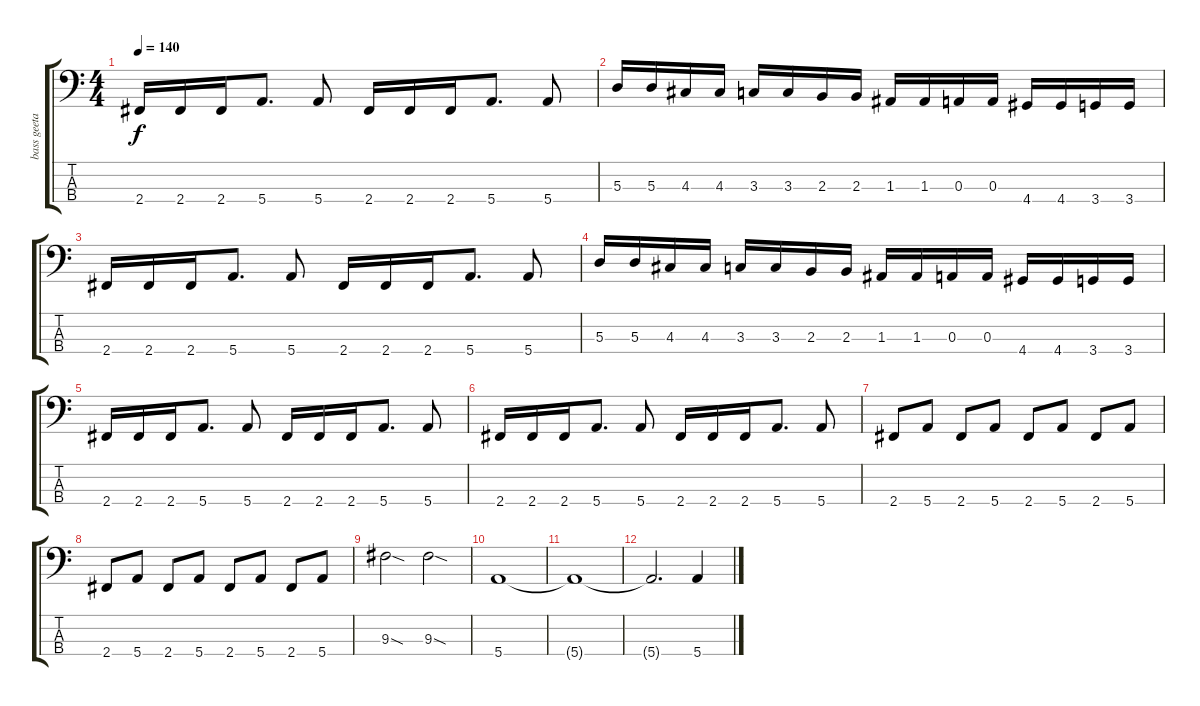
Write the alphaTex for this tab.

\track ("bass geetar" "bass geeta") {instrument electricbasspick}
\staff {score tabs}
\tuning (G2 D2 A1 E1) {hide}
\ts (4 4)
\tempo 140
\clef f4
\ks c
2.4.16{dy f} 2.4.16 2.4.16 5.4.8{d} 5.4.8 2.4.16 2.4.16 2.4.16 5.4.8{d} 5.4.8 |
5.3.16 5.3.16 4.3.16 4.3.16 3.3.16 3.3.16 2.3.16 2.3.16 1.3.16 1.3.16 0.3.16 0.3.16 4.4.16 4.4.16 3.4.16 3.4.16 |
2.4.16 2.4.16 2.4.16 5.4.8{d} 5.4.8 2.4.16 2.4.16 2.4.16 5.4.8{d} 5.4.8 |
5.3.16 5.3.16 4.3.16 4.3.16 3.3.16 3.3.16 2.3.16 2.3.16 1.3.16 1.3.16 0.3.16 0.3.16 4.4.16 4.4.16 3.4.16 3.4.16 |
2.4.16 2.4.16 2.4.16 5.4.8{d} 5.4.8 2.4.16 2.4.16 2.4.16 5.4.8{d} 5.4.8 |
2.4.16 2.4.16 2.4.16 5.4.8{d} 5.4.8 2.4.16 2.4.16 2.4.16 5.4.8{d} 5.4.8 |
2.4.8 5.4.8 2.4.8 5.4.8 2.4.8 5.4.8 2.4.8 5.4.8 |
2.4.8 5.4.8 2.4.8 5.4.8 2.4.8 5.4.8 2.4.8 5.4.8 |
9.3{sod}.2 9.3{sod}.2 |
5.4.1 |
5.4{t}.1 |
5.4{t}.2{d} 5.4.4
